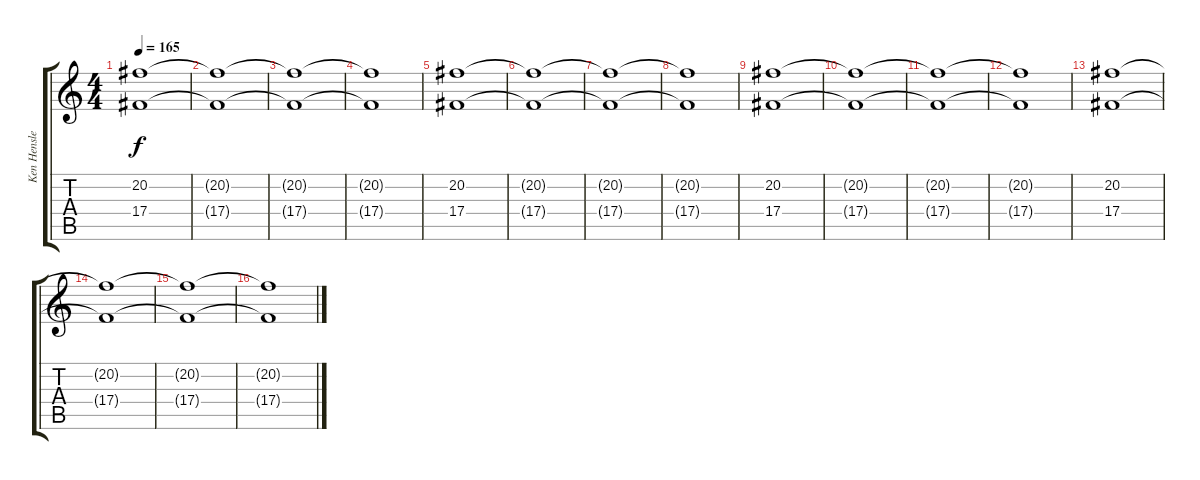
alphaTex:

\track ("Ken Hensley/Hammond " "Ken Hensle") {instrument drawbarorgan}
\staff {score tabs}
\tuning (Eb4 Bb3 Gb3 Db3 Ab2 Eb2) {hide}
\ts (4 4)
\tempo 165
\clef g2
\ks c
(20.2 17.4).1{dy f} |
(20.2{t} 17.4{t}).1 |
(20.2{t} 17.4{t}).1 |
(20.2{t} 17.4{t}).1 |
(20.2 17.4).1 |
(20.2{t} 17.4{t}).1 |
(20.2{t} 17.4{t}).1 |
(20.2{t} 17.4{t}).1 |
(20.2 17.4).1 |
(20.2{t} 17.4{t}).1 |
(20.2{t} 17.4{t}).1 |
(20.2{t} 17.4{t}).1 |
(20.2 17.4).1{volume 2} |
(20.2{t} 17.4{t}).1 |
(20.2{t} 17.4{t}).1 |
(20.2{t} 17.4{t}).1
